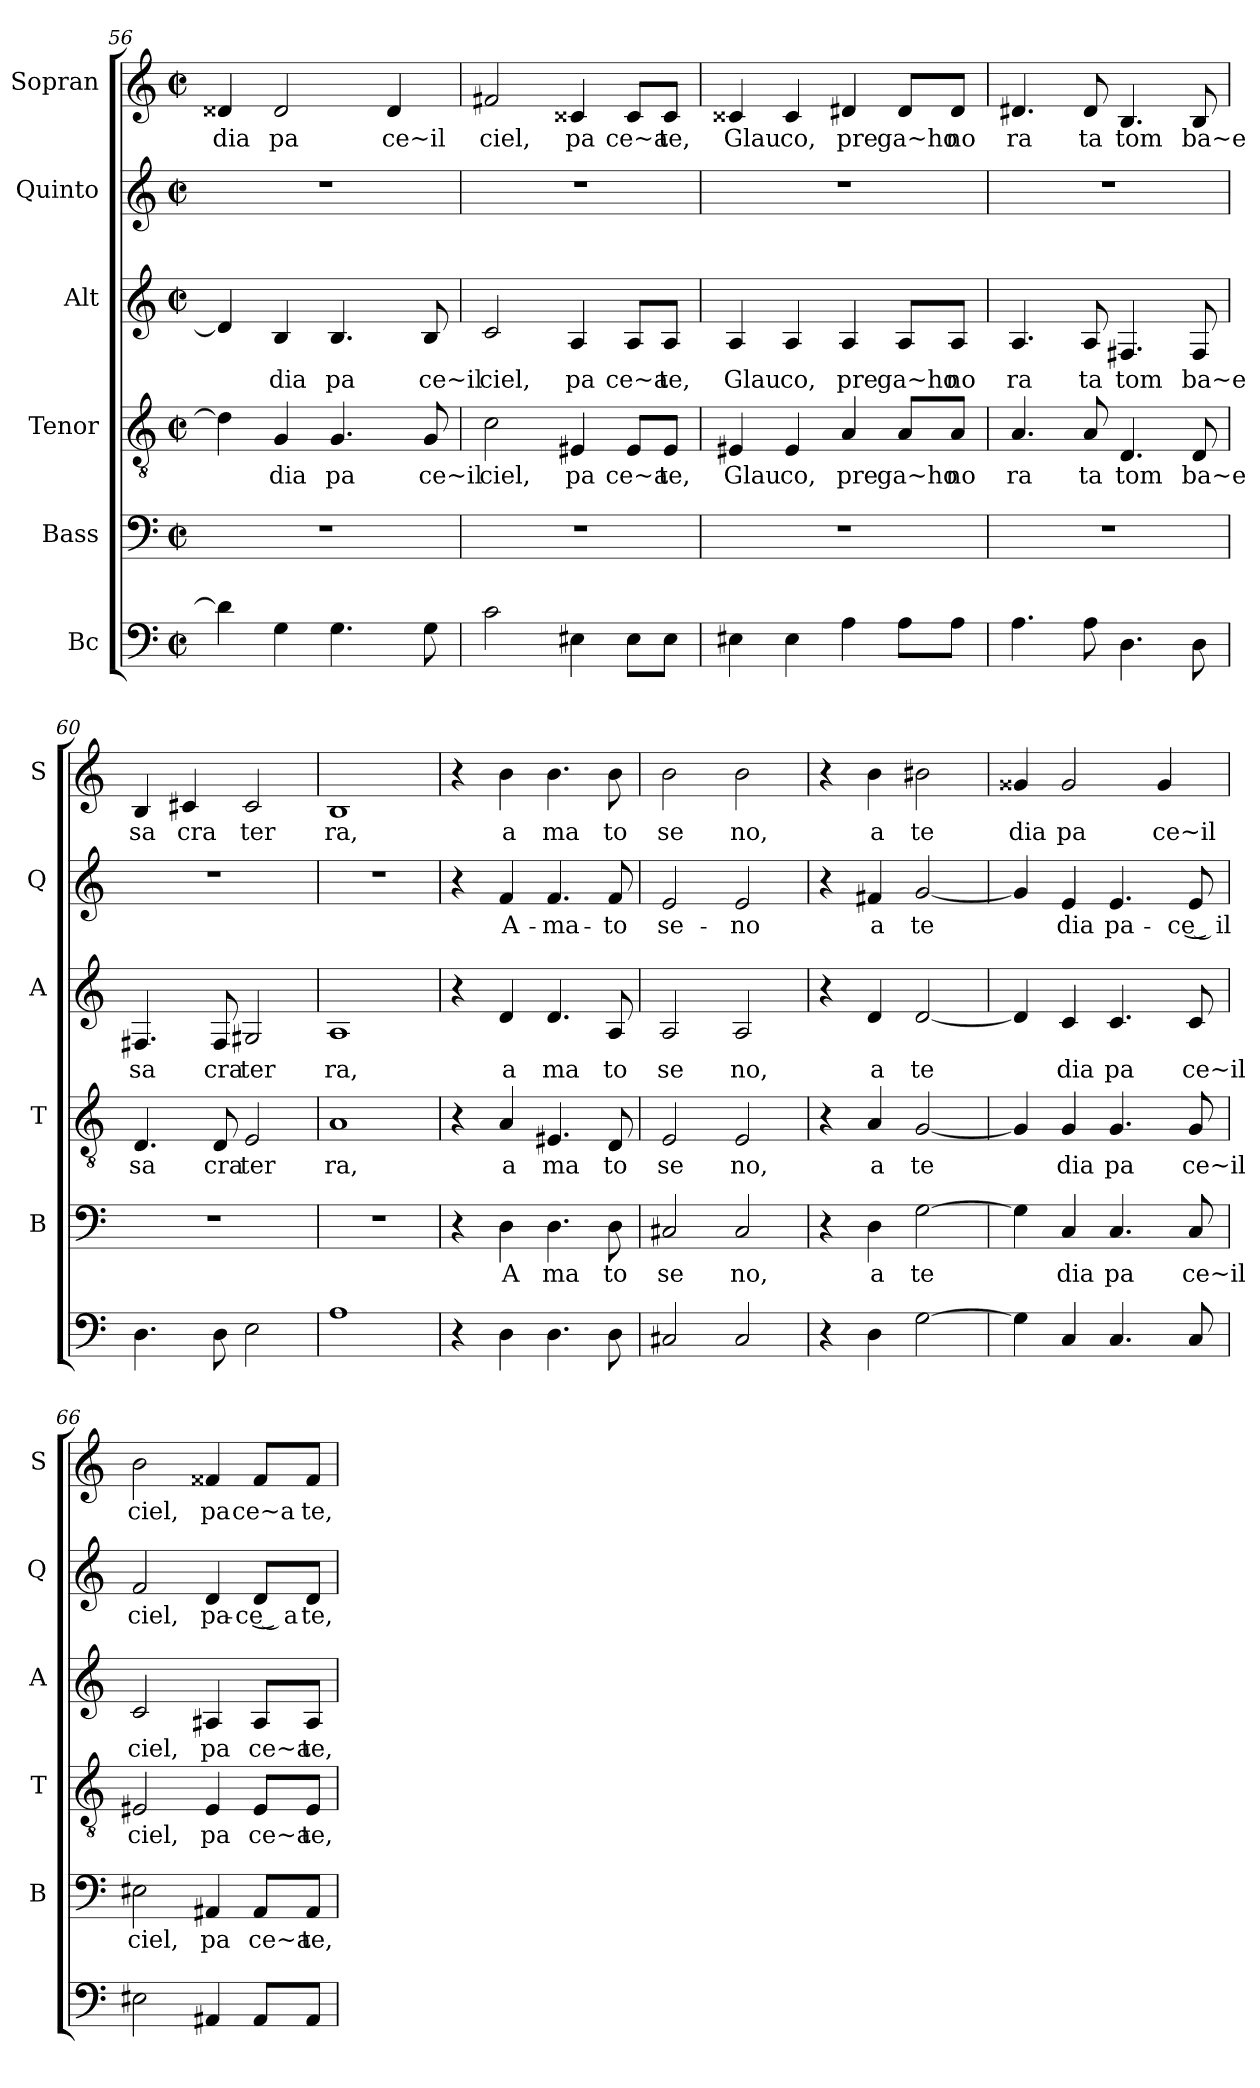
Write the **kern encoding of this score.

**kern	**kern	**text	**kern	**text	**kern	**text	**kern	**text	**kern	**text
*part6	*part5	*part5	*part4	*part4	*part3	*part3	*part2	*part2	*part1	*part1
*staff6	*staff5	*staff5	*staff4	*staff4	*staff3	*staff3	*staff2	*staff2	*staff1	*staff1
*I"Bc	*I"Bass	*	*I"Tenor	*	*I"Alt	*	*I"Quinto	*	*I"Sopran	*
*	*I'B	*	*I'T	*	*I'A	*	*I'Q	*	*I'S	*
*clefF4	*clefF4	*	*clefGv2	*	*clefG2	*	*clefG2	*	*clefG2	*
*k[]	*k[]	*	*k[]	*	*k[]	*	*k[]	*	*k[]	*
*M2/2	*M2/2	*	*M2/2	*	*M2/2	*	*M2/2	*	*M2/2	*
*met(c|)	*met(c|)	*	*met(c|)	*	*met(c|)	*	*met(c|)	*	*met(c|)	*
=56	=56	=56	=56	=56	=56	=56	=56	=56	=56	=56
!	!	!	!	!	!	!	!	!	!	!LO:LY:b
4d\]	1r	.	4d\]	.	4d/]	.	1r	.	4d##X/	dia
!	!	!	!	!LO:LY:b	!	!LO:LY:b	!	!	!	!LO:LY:b
4G\	.	.	4G/	dia	4B/	dia	.	.	2d##/	pa
!	!	!	!	!LO:LY:b	!	!LO:LY:b	!	!	!	!
4.G\	.	.	4.G/	pa	4.B/	pa	.	.	.	.
!	!	!	!	!	!	!	!	!	!	!LO:LY:b
.	.	.	.	.	.	.	.	.	4d##/	ce~il
!	!	!	!	!LO:LY:b	!	!LO:LY:b	!	!	!	!
8G\	.	.	8G/	ce~il	8B/	ce~il	.	.	.	.
!!LO:LB:g=z
=57	=57	=57	=57	=57	=57	=57	=57	=57	=57	=57
!	!	!	!	!LO:LY:b	!	!LO:LY:b	!	!	!	!LO:LY:b
2c\	1r	.	2c\	ciel,	2c/	ciel,	1r	.	2f#X/	ciel,
!	!	!	!	!LO:LY:b	!	!LO:LY:b	!	!	!	!LO:LY:b
4E#X\	.	.	4E#X/	pa	4A/	pa	.	.	4c##X/	pa
!	!	!	!	!LO:LY:b	!	!LO:LY:b	!	!	!	!LO:LY:b
8E#\L	.	.	8E#/L	ce~a	8A/L	ce~a	.	.	8c##/L	ce~a
!	!	!	!	!LO:LY:b	!	!LO:LY:b	!	!	!	!LO:LY:b
8E#\J	.	.	8E#/J	te,	8A/J	te,	.	.	8c##/J	te,
=58	=58	=58	=58	=58	=58	=58	=58	=58	=58	=58
!	!	!	!	!LO:LY:b	!	!LO:LY:b	!	!	!	!LO:LY:b
4E#X\	1r	.	4E#X/	Glau	4A/	Glau	1r	.	4c##X/	Glau
!	!	!	!	!LO:LY:b	!	!LO:LY:b	!	!	!	!LO:LY:b
4E#\	.	.	4E#/	co,	4A/	co,	.	.	4c##/	co,
!	!	!	!	!LO:LY:b	!	!LO:LY:b	!	!	!	!LO:LY:b
4A\	.	.	4A/	pre	4A/	pre	.	.	4d#X/	pre
!	!	!	!	!LO:LY:b	!	!LO:LY:b	!	!	!	!LO:LY:b
8A\L	.	.	8A/L	ga~ho	8A/L	ga~ho	.	.	8d#/L	ga~ho
!	!	!	!	!LO:LY:b	!	!LO:LY:b	!	!	!	!LO:LY:b
8A\J	.	.	8A/J	no	8A/J	no	.	.	8d#/J	no
=59	=59	=59	=59	=59	=59	=59	=59	=59	=59	=59
!	!	!	!	!LO:LY:b	!	!LO:LY:b	!	!	!	!LO:LY:b
4.A\	1r	.	4.A/	ra	4.A/	ra	1r	.	4.d#X/	ra
!	!	!	!	!LO:LY:b	!	!LO:LY:b	!	!	!	!LO:LY:b
8A\	.	.	8A/	ta	8A/	ta	.	.	8d#/	ta
!	!	!	!	!LO:LY:b	!	!LO:LY:b	!	!	!	!LO:LY:b
4.D\	.	.	4.D/	tom	4.F#X/	tom	.	.	4.B/	tom
!	!	!	!	!LO:LY:b	!	!LO:LY:b	!	!	!	!LO:LY:b
8D\	.	.	8D/	ba~e	8F#/	ba~e	.	.	8B/	ba~e
=60	=60	=60	=60	=60	=60	=60	=60	=60	=60	=60
!	!	!	!	!LO:LY:b	!	!LO:LY:b	!	!	!	!LO:LY:b
4.D\	1r	.	4.D/	sa	4.F#X/	sa	1r	.	4B/	sa
!	!	!	!	!	!	!	!	!	!	!LO:LY:b
.	.	.	.	.	.	.	.	.	4c#X/	cra
!	!	!	!	!LO:LY:b	!	!LO:LY:b	!	!	!	!
8D\	.	.	8D/	cra	8F#/	cra	.	.	.	.
!	!	!	!	!LO:LY:b	!	!LO:LY:b	!	!	!	!LO:LY:b
2E\	.	.	2E/	ter	2G#X/	ter	.	.	2c#/	ter
=61	=61	=61	=61	=61	=61	=61	=61	=61	=61	=61
!	!	!	!	!LO:LY:b	!	!LO:LY:b	!	!	!	!LO:LY:b
1A	1r	.	1A	ra,	1A	ra,	1r	.	1B	ra,
=62	=62	=62	=62	=62	=62	=62	=62	=62	=62	=62
4r	4r	.	4r	.	4r	.	4r	.	4r	.
!	!	!LO:LY:b	!	!LO:LY:b	!	!LO:LY:b	!	!LO:LY:b	!	!LO:LY:b
4D\	4D\	A	4A/	a	4d/	a	4f/	A-	4b\	a
!	!	!LO:LY:b	!	!LO:LY:b	!	!LO:LY:b	!	!LO:LY:b	!	!LO:LY:b
4.D\	4.D\	ma	4.E#X/	ma	4.d/	ma	4.f/	-ma-	4.b\	ma
!	!	!LO:LY:b	!	!LO:LY:b	!	!LO:LY:b	!	!LO:LY:b	!	!LO:LY:b
8D\	8D\	to	8D/	to	8A/	to	8f/	-to	8b\	to
=63	=63	=63	=63	=63	=63	=63	=63	=63	=63	=63
!	!	!LO:LY:b	!	!LO:LY:b	!	!LO:LY:b	!	!LO:LY:b	!	!LO:LY:b
2C#X/	2C#X/	se	2E/	se	2A/	se	2e/	se-	2b\	se
!	!	!LO:LY:b	!	!LO:LY:b	!	!LO:LY:b	!	!LO:LY:b	!	!LO:LY:b
2C#/	2C#/	no,	2E/	no,	2A/	no,	2e/	-no	2b\	no,
!!LO:PB:g=z
=64	=64	=64	=64	=64	=64	=64	=64	=64	=64	=64
4r	4r	.	4r	.	4r	.	4r	.	4r	.
!	!	!LO:LY:b	!	!LO:LY:b	!	!LO:LY:b	!	!LO:LY:b	!	!LO:LY:b
4D\	4D\	a	4A/	a	4d/	a	4f#X/	a	4b\	a
!	!	!LO:LY:b	!	!LO:LY:b	!	!LO:LY:b	!	!LO:LY:b	!	!LO:LY:b
[2G\	[2G\	te	[2G/	te	[2d/	te	[2g/	-te	2b#X\	te
=65	=65	=65	=65	=65	=65	=65	=65	=65	=65	=65
!	!	!	!	!	!	!	!	!	!	!LO:LY:b
4G\]	4G\]	.	4G/]	.	4d/]	.	4g/]	.	4g##X/	dia
!	!	!LO:LY:b	!	!LO:LY:b	!	!LO:LY:b	!	!LO:LY:b	!	!LO:LY:b
4C/	4C/	dia	4G/	dia	4c/	dia	4e/	dia	2g##/	pa
!	!	!LO:LY:b	!	!LO:LY:b	!	!LO:LY:b	!	!LO:LY:b	!	!
4.C/	4.C/	pa	4.G/	pa	4.c/	pa	4.e/	pa-	.	.
!	!	!	!	!	!	!	!	!	!	!LO:LY:b
.	.	.	.	.	.	.	.	.	4g##/	ce~il
!	!	!LO:LY:b	!	!LO:LY:b	!	!LO:LY:b	!	!LO:LY:b	!	!
8C/	8C/	ce~il	8G/	ce~il	8c/	ce~il	8e/	-ce͜ il	.	.
=66	=66	=66	=66	=66	=66	=66	=66	=66	=66	=66
!	!	!LO:LY:b	!	!LO:LY:b	!	!LO:LY:b	!	!LO:LY:b	!	!LO:LY:b
2E#X\	2E#X\	ciel,	2E#X/	ciel,	2c/	ciel,	2f/	ciel,	2b\	ciel,
!	!	!LO:LY:b	!	!LO:LY:b	!	!LO:LY:b	!	!LO:LY:b	!	!LO:LY:b
4AA#X/	4AA#X/	pa	4E#/	pa	4A#X/	pa	4d/	pa-	4f##X/	pa
!	!	!LO:LY:b	!	!LO:LY:b	!	!LO:LY:b	!	!LO:LY:b	!	!LO:LY:b
8AA#/L	8AA#/L	ce~a	8E#/L	ce~a	8A#/L	ce~a	8d/L	-ce͜ a	8f##/L	ce~a
!	!	!LO:LY:b	!	!LO:LY:b	!	!LO:LY:b	!	!LO:LY:b	!	!LO:LY:b
8AA#/J	8AA#/J	te,	8E#/J	te,	8A#/J	te,	8d/J	te,	8f##/J	te,
=	=	=	=	=	=	=	=	=	=	=
*-	*-	*-	*-	*-	*-	*-	*-	*-	*-	*-
